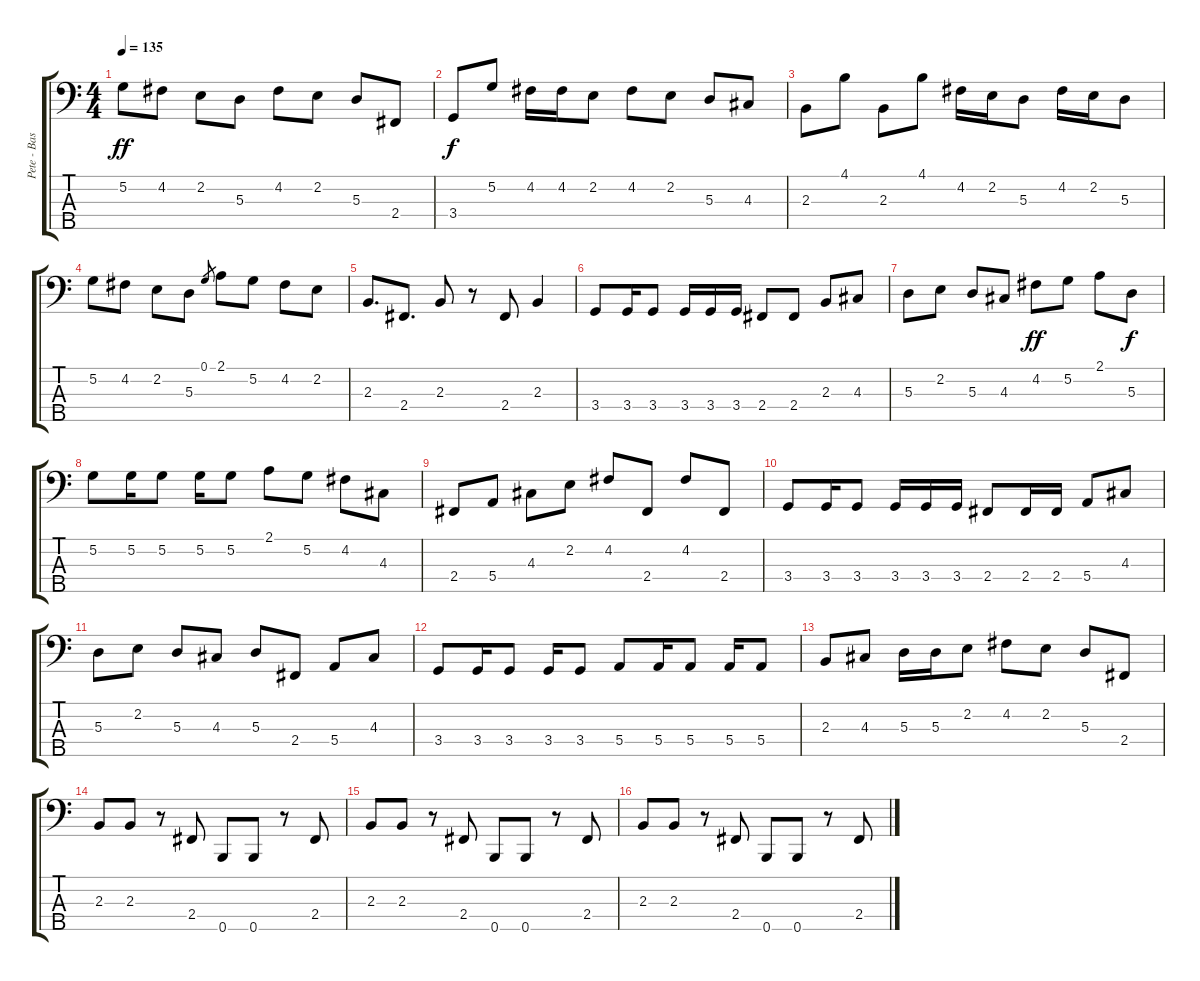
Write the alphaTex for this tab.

\track ("Pete - Bass" "Pete - Bas") {instrument electricbassfinger}
\staff {score tabs}
\tuning (G2 D2 A1 E1 B0) {hide}
\ts (4 4)
\tempo 135
\clef f4
\ks c
5.2.8{dy ff} 4.2.8 2.2.8 5.3.8 4.2.8 2.2.8 5.3.8 2.4.8 |
3.4.8{dy f} 5.2.8 4.2.16 4.2.16 2.2.8 4.2.8 2.2.8 5.3.8 4.3.8 |
2.3.8 4.1.8 2.3.8 4.1.8 4.2.16 2.2.16 5.3.8 4.2.16 2.2.16 5.3.8 |
5.2.8 4.2.8 2.2.8 5.3.8 0.1.8{gr} 2.1.8 5.2.8 4.2.8 2.2.8 |
2.3.8{d} 2.4.8{d} 2.3.8 r.8 2.4.8 2.3.4 |
3.4.8 3.4.16 3.4.8 3.4.16 3.4.16 3.4.16 2.4.8 2.4.8 2.3.8 4.3.8 |
5.3.8 2.2.8 5.3.8 4.3.8 4.2.8{dy ff} 5.2.8 2.1.8 5.3.8{dy f} |
5.2.8 5.2.16 5.2.8 5.2.16 5.2.8 2.1.8 5.2.8 4.2.8 4.3.8 |
2.4.8 5.4.8 4.3.8 2.2.8 4.2.8 2.4.8 4.2.8 2.4.8 |
3.4.8 3.4.16 3.4.8 3.4.16 3.4.16 3.4.16 2.4.8 2.4.16 2.4.16 5.4.8 4.3.8 |
5.3.8 2.2.8 5.3.8 4.3.8 5.3.8 2.4.8 5.4.8 4.3.8 |
3.4.8 3.4.16 3.4.8 3.4.16 3.4.8 5.4.8 5.4.16 5.4.8 5.4.16 5.4.8 |
2.3.8 4.3.8 5.3.16 5.3.16 2.2.8 4.2.8 2.2.8 5.3.8 2.4.8 |
2.3.8 2.3.8 r.8 2.4.8 0.5.8 0.5.8 r.8 2.4.8 |
2.3.8 2.3.8 r.8 2.4.8 0.5.8 0.5.8 r.8 2.4.8 |
2.3.8 2.3.8 r.8 2.4.8 0.5.8 0.5.8 r.8 2.4.8
